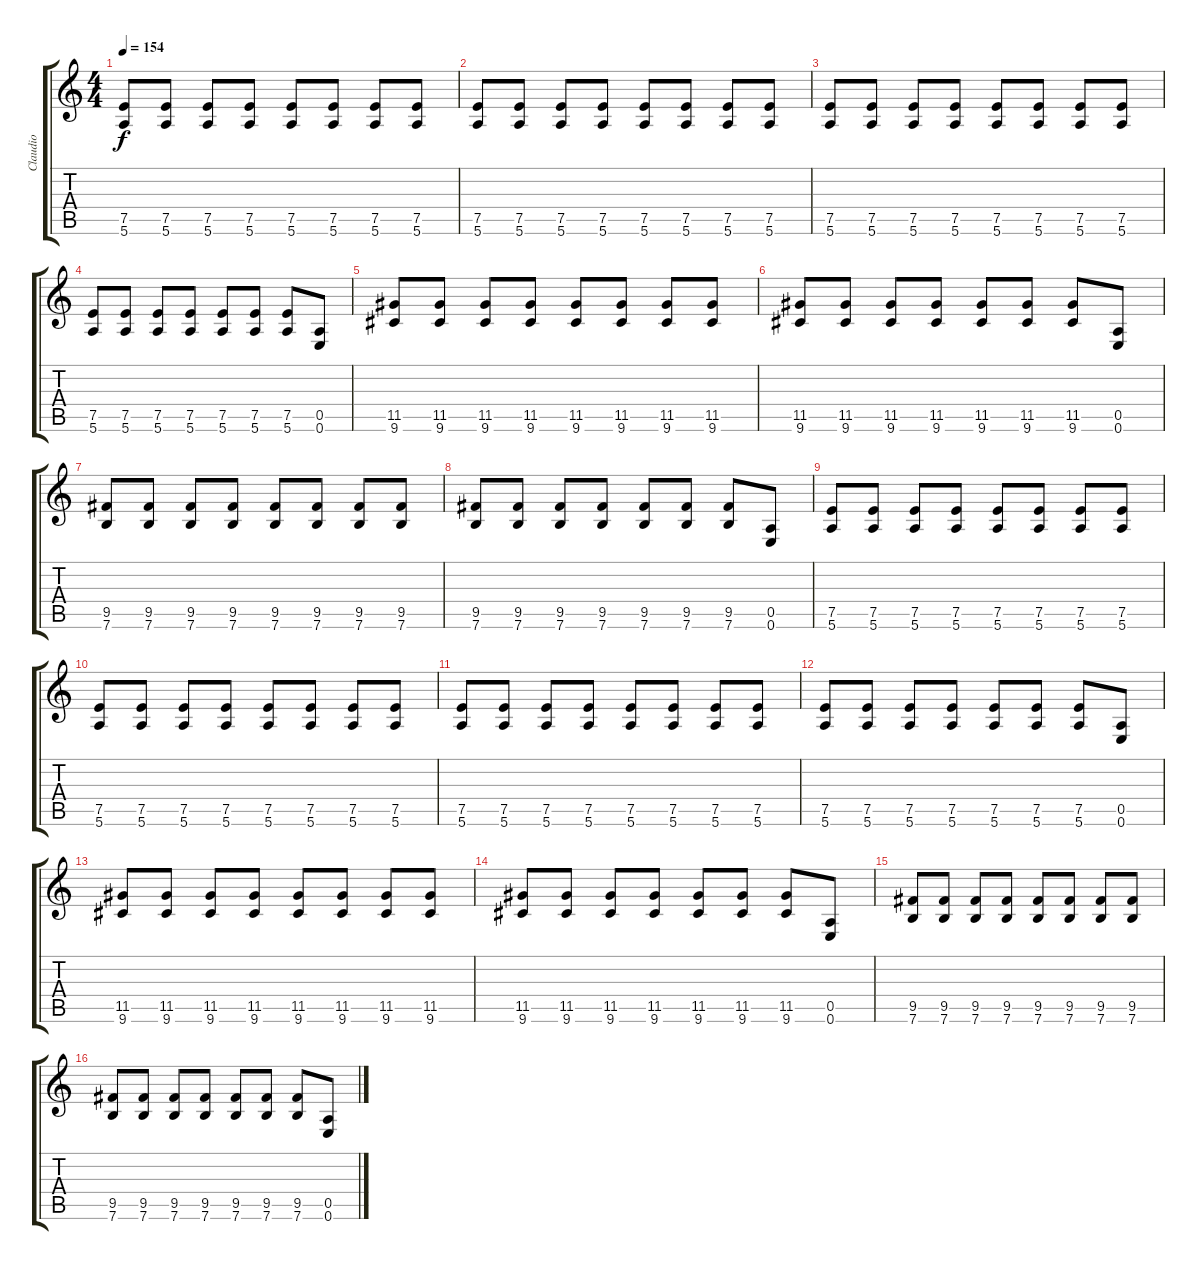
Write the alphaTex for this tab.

\track ("Claudio" "Claudio") {instrument distortionguitar}
\staff {score tabs}
\tuning (E4 B3 G3 D3 A2 E2) {hide}
\ts (4 4)
\tempo 154
\clef g2
\ks c
(7.5 5.6).8{dy f} (7.5 5.6).8 (7.5 5.6).8 (7.5 5.6).8 (7.5 5.6).8 (7.5 5.6).8 (7.5 5.6).8 (7.5 5.6).8 |
(7.5 5.6).8 (7.5 5.6).8 (7.5 5.6).8 (7.5 5.6).8 (7.5 5.6).8 (7.5 5.6).8 (7.5 5.6).8 (7.5 5.6).8 |
(7.5 5.6).8 (7.5 5.6).8 (7.5 5.6).8 (7.5 5.6).8 (7.5 5.6).8 (7.5 5.6).8 (7.5 5.6).8 (7.5 5.6).8 |
(7.5 5.6).8 (7.5 5.6).8 (7.5 5.6).8 (7.5 5.6).8 (7.5 5.6).8 (7.5 5.6).8 (7.5 5.6).8 (0.5 0.6).8 |
(11.5 9.6).8 (11.5 9.6).8 (11.5 9.6).8 (11.5 9.6).8 (11.5 9.6).8 (11.5 9.6).8 (11.5 9.6).8 (11.5 9.6).8 |
(11.5 9.6).8 (11.5 9.6).8 (11.5 9.6).8 (11.5 9.6).8 (11.5 9.6).8 (11.5 9.6).8 (11.5 9.6).8 (0.5 0.6).8 |
(9.5 7.6).8 (9.5 7.6).8 (9.5 7.6).8 (9.5 7.6).8 (9.5 7.6).8 (9.5 7.6).8 (9.5 7.6).8 (9.5 7.6).8 |
(9.5 7.6).8 (9.5 7.6).8 (9.5 7.6).8 (9.5 7.6).8 (9.5 7.6).8 (9.5 7.6).8 (9.5 7.6).8 (0.5 0.6).8 |
(7.5 5.6).8 (7.5 5.6).8 (7.5 5.6).8 (7.5 5.6).8 (7.5 5.6).8 (7.5 5.6).8 (7.5 5.6).8 (7.5 5.6).8 |
(7.5 5.6).8 (7.5 5.6).8 (7.5 5.6).8 (7.5 5.6).8 (7.5 5.6).8 (7.5 5.6).8 (7.5 5.6).8 (7.5 5.6).8 |
(7.5 5.6).8 (7.5 5.6).8 (7.5 5.6).8 (7.5 5.6).8 (7.5 5.6).8 (7.5 5.6).8 (7.5 5.6).8 (7.5 5.6).8 |
(7.5 5.6).8 (7.5 5.6).8 (7.5 5.6).8 (7.5 5.6).8 (7.5 5.6).8 (7.5 5.6).8 (7.5 5.6).8 (0.5 0.6).8 |
(11.5 9.6).8 (11.5 9.6).8 (11.5 9.6).8 (11.5 9.6).8 (11.5 9.6).8 (11.5 9.6).8 (11.5 9.6).8 (11.5 9.6).8 |
(11.5 9.6).8 (11.5 9.6).8 (11.5 9.6).8 (11.5 9.6).8 (11.5 9.6).8 (11.5 9.6).8 (11.5 9.6).8 (0.5 0.6).8 |
(9.5 7.6).8 (9.5 7.6).8 (9.5 7.6).8 (9.5 7.6).8 (9.5 7.6).8 (9.5 7.6).8 (9.5 7.6).8 (9.5 7.6).8 |
(9.5 7.6).8 (9.5 7.6).8 (9.5 7.6).8 (9.5 7.6).8 (9.5 7.6).8 (9.5 7.6).8 (9.5 7.6).8 (0.5 0.6).8
